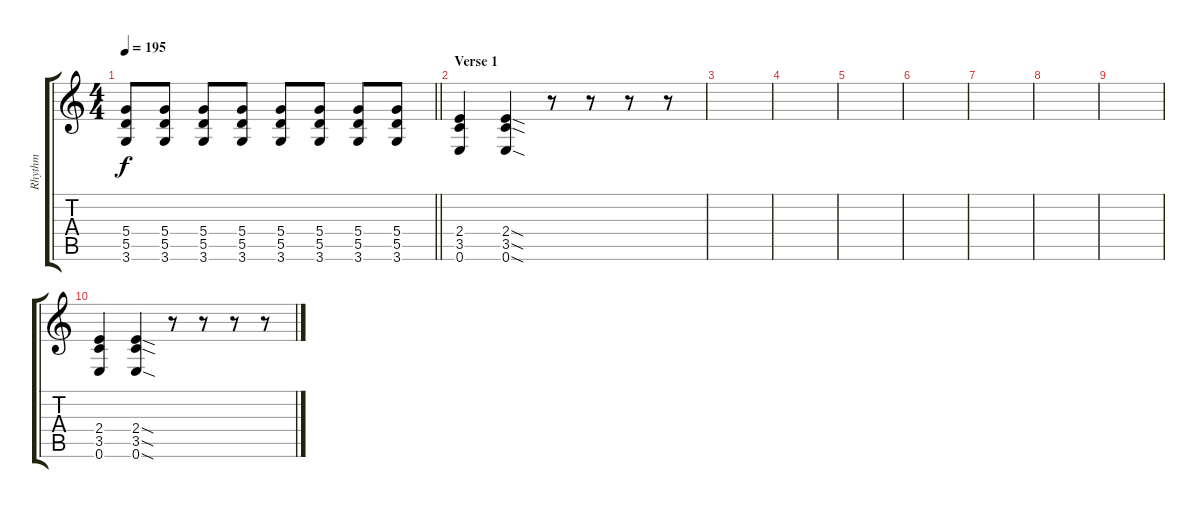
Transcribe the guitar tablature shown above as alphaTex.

\track ("Rhythm" "Rhythm") {instrument distortionguitar}
\staff {score tabs}
\tuning (E4 B3 G3 D3 A2 E2) {hide}
\ts (4 4)
\tempo 195
\clef g2
\barLineRight lightlight
\ks c
(5.4 5.5 3.6).8{dy f} (5.4 5.5 3.6).8 (5.4 5.5 3.6).8 (5.4 5.5 3.6).8 (5.4 5.5 3.6).8 (5.4 5.5 3.6).8 (5.4 5.5 3.6).8 (5.4 5.5 3.6).8 |
\section ("" "Verse 1")
(2.4 3.5 0.6).4 (2.4{sod} 3.5{sod} 0.6{sod}).4 r.8 r.8 r.8 r.8 |
|
|
|
|
|
|
|
(2.4 3.5 0.6).4 (2.4{sod} 3.5{sod} 0.6{sod}).4 r.8 r.8 r.8 r.8
